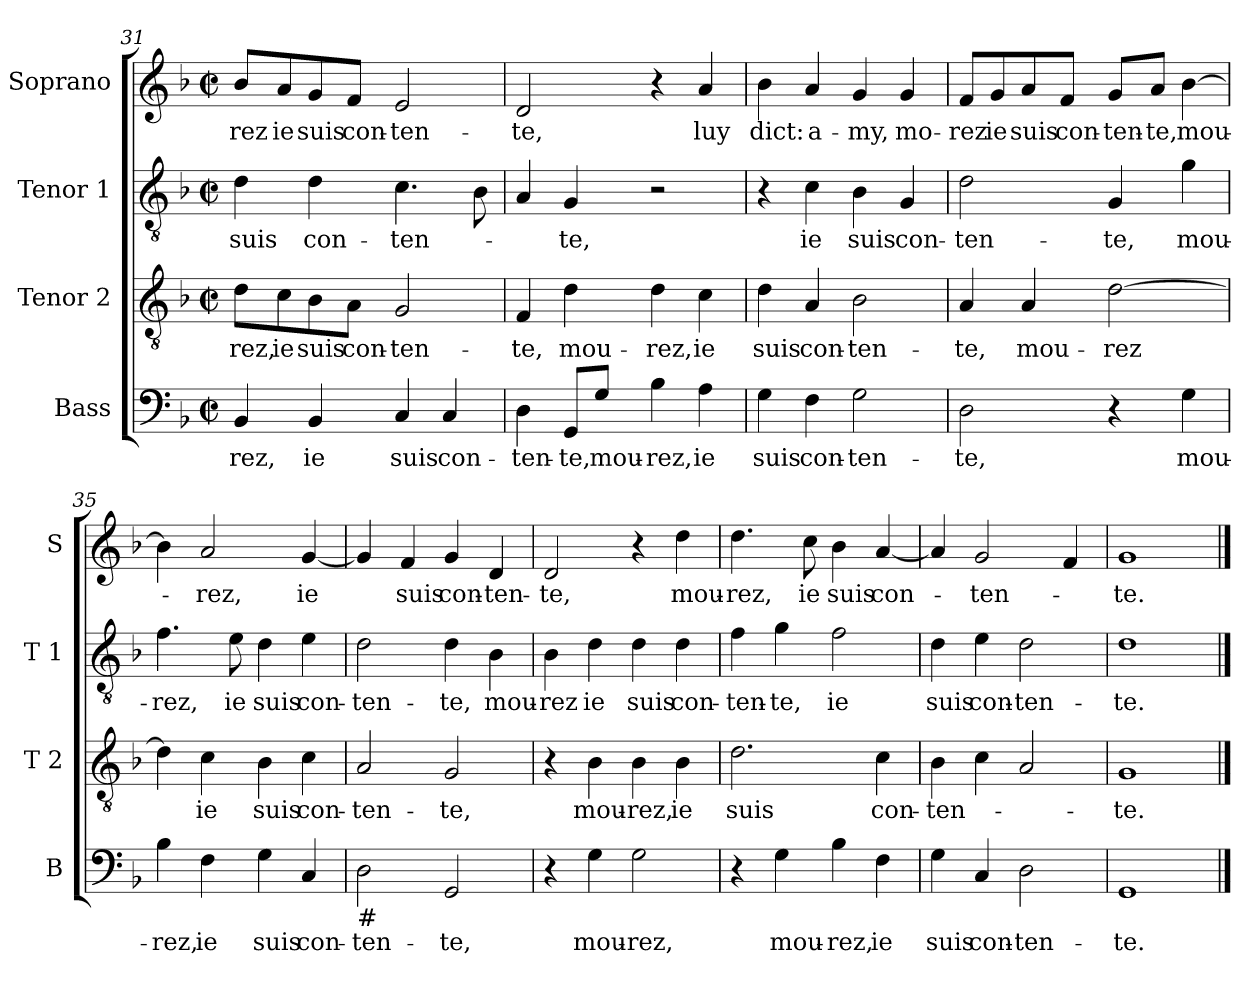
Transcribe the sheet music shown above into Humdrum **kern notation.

**kern	**text	**kern	**text	**kern	**text	**kern	**text
*part4	*part4	*part3	*part3	*part2	*part2	*part1	*part1
*staff4	*staff4	*staff3	*staff3	*staff2	*staff2	*staff1	*staff1
*I"Bass	*	*I"Tenor 2	*	*I"Tenor 1	*	*I"Soprano	*
*I'B	*	*I'T 2	*	*I'T 1	*	*I'S	*
*clefF4	*	*clefGv2	*	*clefGv2	*	*clefG2	*
*k[b-]	*	*k[b-]	*	*k[b-]	*	*k[b-]	*
*F:	*	*F:	*	*F:	*	*F:	*
*M2/2	*	*M2/2	*	*M2/2	*	*M2/2	*
*met(c|)	*	*met(c|)	*	*met(c|)	*	*met(c|)	*
=31	=31	=31	=31	=31	=31	=31	=31
!	!LO:LY:b	!	!LO:LY:b	!	!LO:LY:b	!	!LO:LY:b
4BB-/	-rez,	8d\L	-rez,	4d\	suis	8b-/L	-rez
!	!	!	!LO:LY:b	!	!	!	!LO:LY:b
.	.	8c\	ie	.	.	8a/	ie
!	!LO:LY:b	!	!LO:LY:b	!	!LO:LY:b	!	!LO:LY:b
4BB-/	ie	8B-\	suis	4d\	con-	8g/	suis
!	!	!	!LO:LY:b	!	!	!	!LO:LY:b
.	.	8A\J	con-	.	.	8f/J	con-
!	!LO:LY:b	!	!LO:LY:b	!	!LO:LY:b	!	!LO:LY:b
4C/	suis	2G/	-ten-	4.c\	-ten-	2e/	-ten-
!	!LO:LY:b	!	!	!	!	!	!
4C/	con-	.	.	.	.	.	.
.	.	.	.	8B-\	.	.	.
=32	=32	=32	=32	=32	=32	=32	=32
!	!LO:LY:b	!	!LO:LY:b	!	!	!	!LO:LY:b
4D\	-ten-	4F/	-te,	4A/	.	2d/	-te,
!	!LO:LY:b	!	!LO:LY:b	!	!LO:LY:b	!	!
8GG/L	-te,	4d\	mou-	4G/	-te,	.	.
!	!LO:LY:b	!	!	!	!	!	!
8G/J	mou-	.	.	.	.	.	.
!	!LO:LY:b	!	!LO:LY:b	!	!	!	!
4B-\	-rez,	4d\	-rez,	2r	.	4r	.
!	!LO:LY:b	!	!LO:LY:b	!	!	!	!LO:LY:b
4A\	ie	4c\	ie	.	.	4a/	luy
!!LO:PB:g=z
=33	=33	=33	=33	=33	=33	=33	=33
!	!LO:LY:b	!	!LO:LY:b	!	!	!	!LO:LY:b
4G\	suis	4d\	suis	4r	.	4b-\	dict:
!	!LO:LY:b	!	!LO:LY:b	!	!LO:LY:b	!	!LO:LY:b
4F\	con-	4A/	con-	4c\	ie	4a/	a-
!	!LO:LY:b	!	!LO:LY:b	!	!LO:LY:b	!	!LO:LY:b
2G\	-ten-	2B-\	-ten-	4B-\	suis	4g/	-my,
!	!	!	!	!	!LO:LY:b	!	!LO:LY:b
.	.	.	.	4G/	con-	4g/	mo-
=34	=34	=34	=34	=34	=34	=34	=34
!	!LO:LY:b	!	!LO:LY:b	!	!LO:LY:b	!	!LO:LY:b
2D\	-te,	4A/	-te,	2d\	-ten-	8f/L	-rez
!	!	!	!	!	!	!	!LO:LY:b
.	.	.	.	.	.	8g/	ie
!	!	!	!LO:LY:b	!	!	!	!LO:LY:b
.	.	4A/	mou-	.	.	8a/	suis
!	!	!	!	!	!	!	!LO:LY:b
.	.	.	.	.	.	8f/J	con-
!	!	!	!LO:LY:b	!	!LO:LY:b	!	!LO:LY:b
4r	.	[2d\	-rez	4G/	-te,	8g/L	-ten-
!	!	!	!	!	!	!	!LO:LY:b
.	.	.	.	.	.	8a/J	-te,
!	!LO:LY:b	!	!	!	!LO:LY:b	!	!LO:LY:b
4G\	mou-	.	.	4g\	mou-	[4b-\	mou-
=35	=35	=35	=35	=35	=35	=35	=35
!	!LO:LY:b	!	!	!	!LO:LY:b	!	!
4B-\	-rez,	4d\]	.	4.f\	-rez,	4b-\]	.
!	!LO:LY:b	!	!LO:LY:b	!	!	!	!LO:LY:b
4F\	ie	4c\	ie	.	.	2a/	-rez,
!	!	!	!	!	!LO:LY:b	!	!
.	.	.	.	8e\	ie	.	.
!	!LO:LY:b	!	!LO:LY:b	!	!LO:LY:b	!	!
4G\	suis	4B-\	suis	4d\	suis	.	.
!	!LO:LY:b	!	!LO:LY:b	!	!LO:LY:b	!	!LO:LY:b
4C/	con-	4c\	con-	4e\	con-	[4g/	ie
=36	=36	=36	=36	=36	=36	=36	=36
!LO:TX:b:t=#	!	!	!	!	!	!	!
!	!LO:LY:b	!	!LO:LY:b	!	!LO:LY:b	!	!
2D\	-ten-	2A/	-ten-	2d\	-ten-	4g/]	.
!	!	!	!	!	!	!	!LO:LY:b
.	.	.	.	.	.	4f/	suis
!	!LO:LY:b	!	!LO:LY:b	!	!LO:LY:b	!	!LO:LY:b
2GG/	-te,	2G/	-te,	4d\	-te,	4g/	con-
!	!	!	!	!	!LO:LY:b	!	!LO:LY:b
.	.	.	.	4B-\	mou-	4d/	-ten-
!!LO:LB:g=z
=37	=37	=37	=37	=37	=37	=37	=37
!	!	!	!	!	!LO:LY:b	!	!LO:LY:b
4r	.	4r	.	4B-\	-rez	2d/	-te,
!	!LO:LY:b	!	!LO:LY:b	!	!LO:LY:b	!	!
4G\	mou-	4B-\	mou-	4d\	ie	.	.
!	!LO:LY:b	!	!LO:LY:b	!	!LO:LY:b	!	!
2G\	-rez,	4B-\	-rez,	4d\	suis	4r	.
!	!	!	!LO:LY:b	!	!LO:LY:b	!	!LO:LY:b
.	.	4B-\	ie	4d\	con-	4dd\	mou-
=38	=38	=38	=38	=38	=38	=38	=38
!	!	!	!LO:LY:b	!	!LO:LY:b	!	!LO:LY:b
4r	.	2.d\	suis	4f\	-ten-	4.dd\	-rez,
!	!LO:LY:b	!	!	!	!LO:LY:b	!	!
4G\	mou-	.	.	4g\	-te,	.	.
!	!	!	!	!	!	!	!LO:LY:b
.	.	.	.	.	.	8cc\	ie
!	!LO:LY:b	!	!	!	!LO:LY:b	!	!LO:LY:b
4B-\	-rez,	.	.	2f\	ie	4b-\	suis
!	!LO:LY:b	!	!LO:LY:b	!	!	!	!LO:LY:b
4F\	ie	4c\	con-	.	.	[4a/	con-
=39	=39	=39	=39	=39	=39	=39	=39
!	!LO:LY:b	!	!LO:LY:b	!	!LO:LY:b	!	!
4G\	suis	4B-\	-ten-	4d\	suis	4a/]	.
!	!LO:LY:b	!	!	!	!LO:LY:b	!	!LO:LY:b
4C/	con-	4c\	.	4e\	con-	2g/	-ten-
!	!LO:LY:b	!	!	!	!LO:LY:b	!	!
2D\	-ten-	2A/	.	2d\	-ten-	.	.
.	.	.	.	.	.	4f/	.
=40	=40	=40	=40	=40	=40	=40	=40
!	!LO:LY:b	!	!LO:LY:b	!	!LO:LY:b	!	!LO:LY:b
1GG	-te.	1G	-te.	1d	-te.	1g	-te.
==	==	==	==	==	==	==	==
*-	*-	*-	*-	*-	*-	*-	*-
